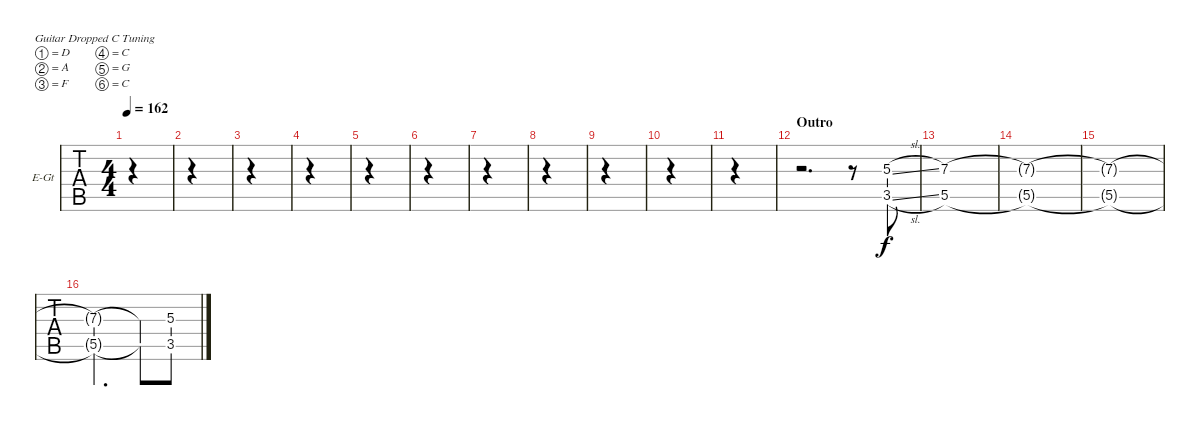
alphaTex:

\bracketExtendMode groupsimilarinstruments
\firstSystemTrackNameOrientation horizontal
\otherSystemsTrackNameOrientation horizontal
\track ("Electric Guitar 1" "E-Gt") {instrument distortionguitar}
\staff {tabs}
\tuning (D4 A3 F3 C3 G2 C2)
\ts (4 4)
\tempo 162
\clef g2
\ks c
|
|
|
|
|
|
|
|
|
|
|
\section ("" "Outro")
r.2{d} r.8 (3.5{sl} 5.3{sl}).8 |
(5.5 7.3).1 |
(7.3{t} 5.5{t}).1 |
(5.5{t} 7.3{t}).1 |
(7.3{t} 5.5{t}).2{d} (5.5{t} 7.3{t}).8 (3.5{sl} 5.3{sl}).8
